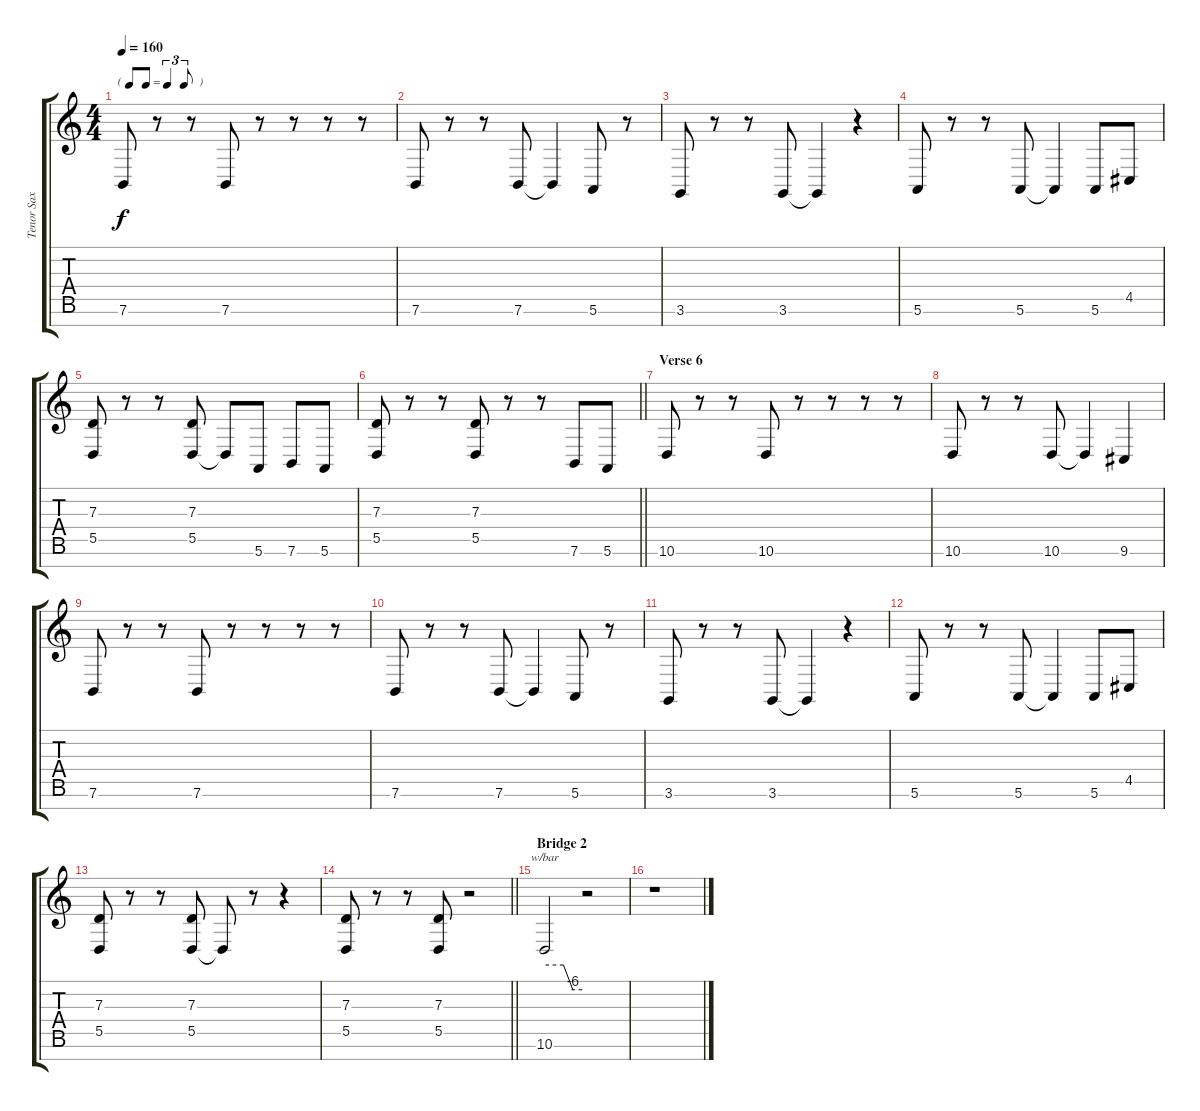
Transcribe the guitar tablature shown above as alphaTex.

\track ("Tenor Sax" "Tenor Sax") {instrument tenorsax}
\staff {score tabs}
\tuning (E4 B3 G3 D3 A2 E2 B1) {hide}
\ts (4 4)
\tf triplet8th
\tempo 160
\clef g2
\ks c
7.6.8{dy f} r.8 r.8 7.6.8 r.8 r.8 r.8 r.8 |
7.6.8 r.8 r.8 7.6.8 7.6{t}.4 5.6.8 r.8 |
3.6.8 r.8 r.8 3.6.8 3.6{t}.4 r.4 |
5.6.8 r.8 r.8 5.6.8 5.6{t}.4 5.6.8 4.5.8 |
(7.3 5.5).8 r.8 r.8 (7.3 5.5).8 5.5{t}.8 5.6.8 7.6.8 5.6.8 |
\barLineRight lightlight
(7.3 5.5).8 r.8 r.8 (7.3 5.5).8 r.8 r.8 7.6.8 5.6.8 |
\section ("" "Verse 6")
10.6.8 r.8 r.8 10.6.8 r.8 r.8 r.8 r.8 |
10.6.8 r.8 r.8 10.6.8 10.6{t}.4 9.6.4 |
7.6.8 r.8 r.8 7.6.8 r.8 r.8 r.8 r.8 |
7.6.8 r.8 r.8 7.6.8 7.6{t}.4 5.6.8 r.8 |
3.6.8 r.8 r.8 3.6.8 3.6{t}.4 r.4 |
5.6.8 r.8 r.8 5.6.8 5.6{t}.4 5.6.8 4.5.8 |
(7.3 5.5).8 r.8 r.8 (7.3 5.5).8 5.5{t}.8 r.8 r.4 |
\barLineRight lightlight
(7.3 5.5).8 r.8 r.8 (7.3 5.5).8 r.2 |
\section ("" "Bridge 2")
10.6.2{tbe (custom default 0 0 30 0 45 -24 60 -24)} r.2 |
r.1
